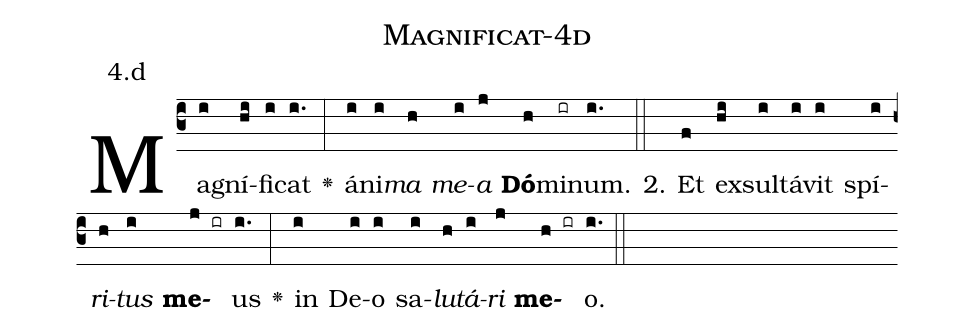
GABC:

name: Magnificat-4d;
annotation: 4.d;
%%
(c3)Ma(i)gní(hi)fi(i)cat(i.) <v>\greheightstar</v>(:) á(i)ni(i)<i>ma</i>(h) <i>me</i>(i)<i>a</i>(j) <b>Dó</b>(h)mi(ir)num.(i.) (::)
2. Et(f) ex(hi)sul(i)tá(i)vit(i) spí(i)<i>ri</i>(h)<i>tus</i>(i) <b>me</b>(j ir)us(i.) <v>\greheightstar</v>(:) in(i) De(i)o(i) sa(i)<i>lu</i>(h)<i>tá</i>(i)<i>ri</i>(j) <b>me</b>(h ir)o.(i.) (::)


%E(i) u(h) o(i) u(j) a(h) e.(i.) (::)
